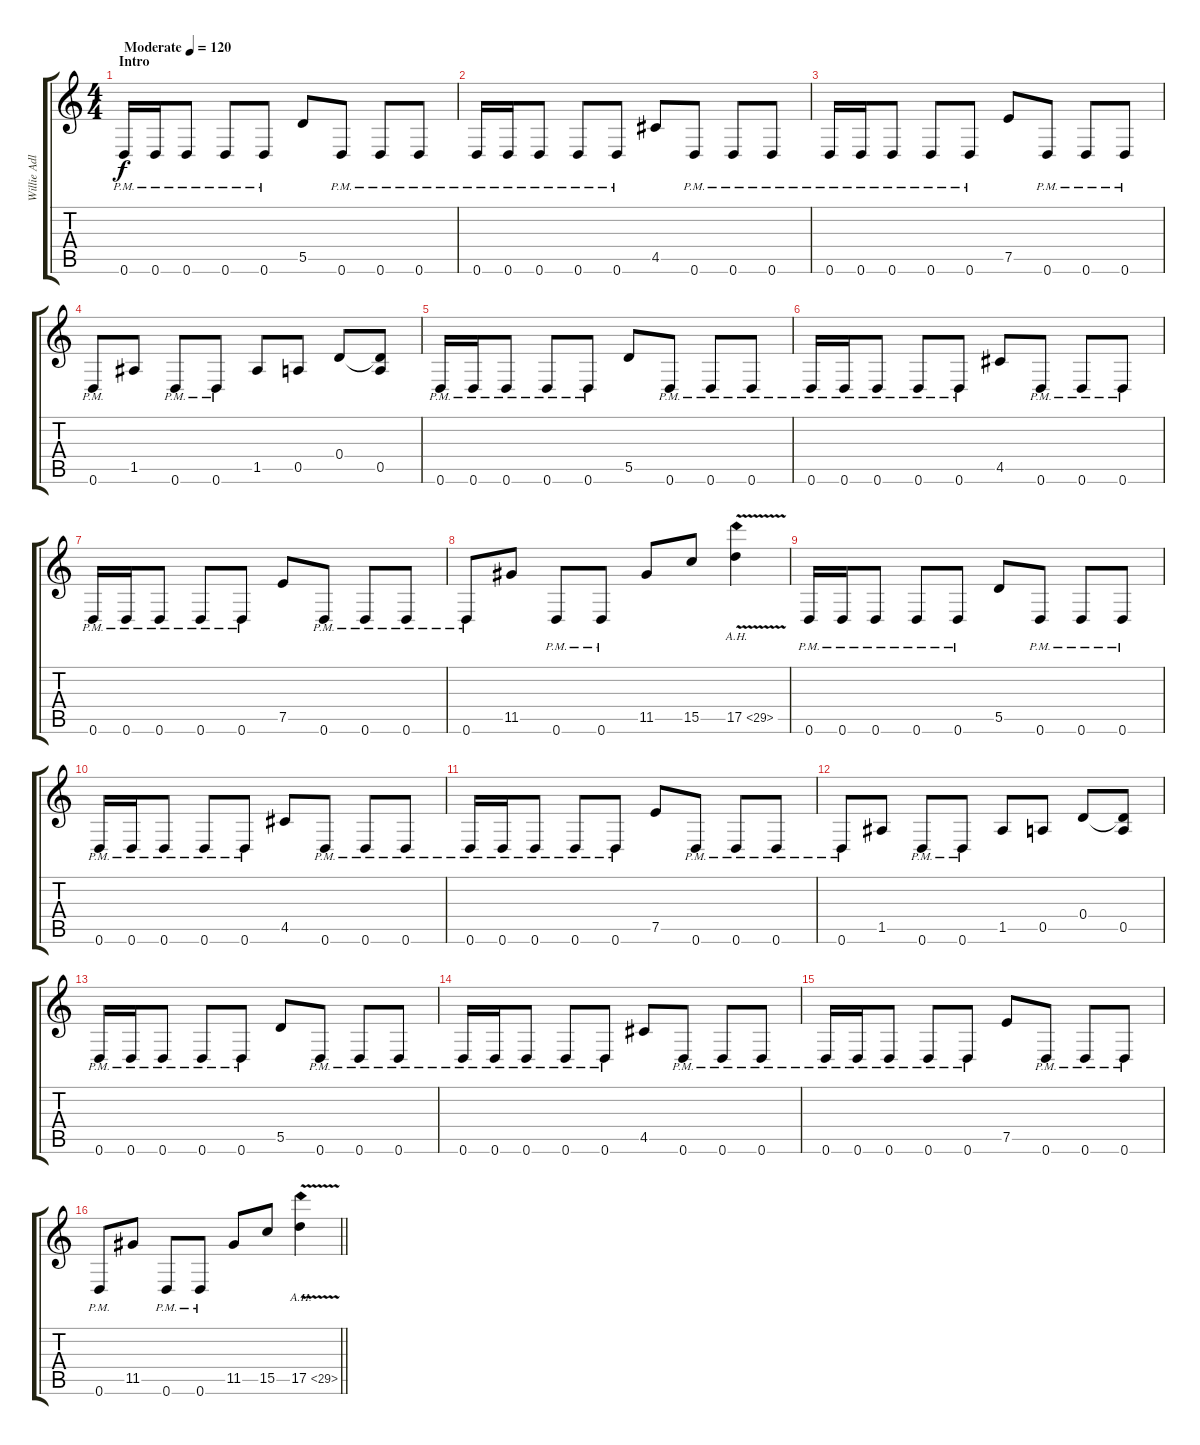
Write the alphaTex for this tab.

\track ("Willie Adler - Rhythm" "Willie Adl") {instrument distortionguitar}
\staff {score tabs}
\tuning (E4 B3 G3 D3 A2 D2) {hide}
\ts (4 4)
\section ("" "Intro")
\tempo (120 "Moderate")
\clef g2
\ks c
0.6{pm}.16{dy f instrument distortionguitar} 0.6{pm}.16 0.6{pm}.8 0.6{pm}.8 0.6{pm}.8 5.5.8 0.6{pm}.8 0.6{pm}.8 0.6{pm}.8 |
0.6{pm}.16 0.6{pm}.16 0.6{pm}.8 0.6{pm}.8 0.6{pm}.8 4.5.8 0.6{pm}.8 0.6{pm}.8 0.6{pm}.8 |
0.6{pm}.16 0.6{pm}.16 0.6{pm}.8 0.6{pm}.8 0.6{pm}.8 7.5.8 0.6{pm}.8 0.6{pm}.8 0.6{pm}.8 |
0.6{pm}.8 1.5.8 0.6{pm}.8 0.6{pm}.8 1.5.8 0.5.8 0.4.8 (0.4{t} 0.5).8 |
0.6{pm}.16 0.6{pm}.16 0.6{pm}.8 0.6{pm}.8 0.6{pm}.8 5.5.8 0.6{pm}.8 0.6{pm}.8 0.6{pm}.8 |
0.6{pm}.16 0.6{pm}.16 0.6{pm}.8 0.6{pm}.8 0.6{pm}.8 4.5.8 0.6{pm}.8 0.6{pm}.8 0.6{pm}.8 |
0.6{pm}.16 0.6{pm}.16 0.6{pm}.8 0.6{pm}.8 0.6{pm}.8 7.5.8 0.6{pm}.8 0.6{pm}.8 0.6{pm}.8 |
0.6{pm}.8 11.5.8 0.6{pm}.8 0.6{pm}.8 11.5.8 15.5.8 17.5{ah 12 v}.4 |
0.6{pm}.16 0.6{pm}.16 0.6{pm}.8 0.6{pm}.8 0.6{pm}.8 5.5.8 0.6{pm}.8 0.6{pm}.8 0.6{pm}.8 |
0.6{pm}.16 0.6{pm}.16 0.6{pm}.8 0.6{pm}.8 0.6{pm}.8 4.5.8 0.6{pm}.8 0.6{pm}.8 0.6{pm}.8 |
0.6{pm}.16 0.6{pm}.16 0.6{pm}.8 0.6{pm}.8 0.6{pm}.8 7.5.8 0.6{pm}.8 0.6{pm}.8 0.6{pm}.8 |
0.6{pm}.8 1.5.8 0.6{pm}.8 0.6{pm}.8 1.5.8 0.5.8 0.4.8 (0.4{t} 0.5).8 |
0.6{pm}.16 0.6{pm}.16 0.6{pm}.8 0.6{pm}.8 0.6{pm}.8 5.5.8 0.6{pm}.8 0.6{pm}.8 0.6{pm}.8 |
0.6{pm}.16 0.6{pm}.16 0.6{pm}.8 0.6{pm}.8 0.6{pm}.8 4.5.8 0.6{pm}.8 0.6{pm}.8 0.6{pm}.8 |
0.6{pm}.16 0.6{pm}.16 0.6{pm}.8 0.6{pm}.8 0.6{pm}.8 7.5.8 0.6{pm}.8 0.6{pm}.8 0.6{pm}.8 |
\barLineRight lightlight
0.6{pm}.8 11.5.8 0.6{pm}.8 0.6{pm}.8 11.5.8 15.5.8 17.5{ah 12 v}.4
